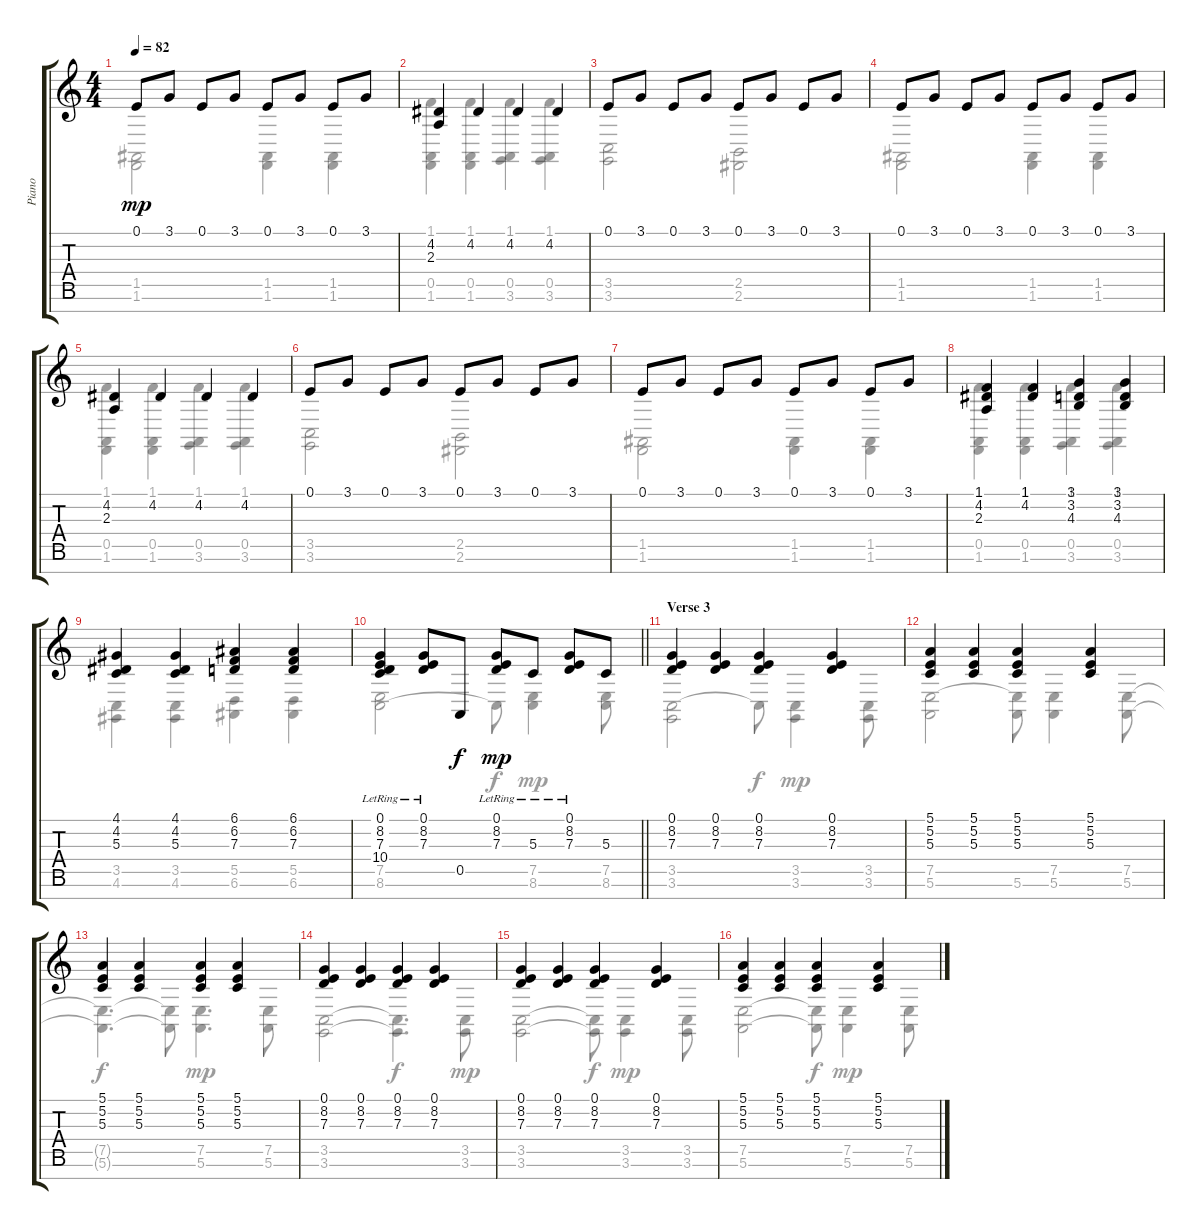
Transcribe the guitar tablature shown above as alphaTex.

\track ("Piano" "Piano") {instrument acousticgrandpiano}
\staff {score tabs}
\tuning (E4 B3 G3 D3 A2 E2 B1) {hide}
\voice
\ts (4 4)
\tempo 82
\clef g2
\ks c
0.1.8{dy mp} 3.1.8 0.1.8 3.1.8 0.1.8 3.1.8 0.1.8 3.1.8 |
(4.2 2.3).4 4.2.4 4.2.4 4.2.4 |
0.1.8 3.1.8 0.1.8 3.1.8 0.1.8 3.1.8 0.1.8 3.1.8 |
0.1.8 3.1.8 0.1.8 3.1.8 0.1.8 3.1.8 0.1.8 3.1.8 |
(4.2 2.3).4 4.2.4 4.2.4 4.2.4 |
0.1.8 3.1.8 0.1.8 3.1.8 0.1.8 3.1.8 0.1.8 3.1.8 |
0.1.8 3.1.8 0.1.8 3.1.8 0.1.8 3.1.8 0.1.8 3.1.8 |
(1.1 4.2 2.3).4 (1.1 4.2).4 (3.1 3.2 4.3).4 (3.1 3.2 4.3).4 |
(4.1 4.2 5.3).4 (4.1 4.2 5.3).4 (6.1 6.2 7.3).4 (6.1 6.2 7.3).4 |
\barLineRight lightlight
(0.1{lr} 8.2{lr} 7.3{lr} 10.4{lr}).4 (0.1{lr} 8.2{lr} 7.3{lr}).8 0.5.8{dy f} (0.1{lr} 8.2{lr} 7.3{lr}).8{dy mp} 5.3{lr}.8 (0.1{lr} 8.2{lr} 7.3{lr}).8 5.3.8 |
\section ("" "Verse 3")
(0.1 8.2 7.3).4 (0.1 8.2 7.3).4 (0.1 8.2 7.3).4 (0.1 8.2 7.3).4 |
(5.1 5.2 5.3).4 (5.1 5.2 5.3).4 (5.1 5.2 5.3).4 (5.1 5.2 5.3).4 |
(5.1 5.2 5.3).4 (5.1 5.2 5.3).4 (5.1 5.2 5.3).4 (5.1 5.2 5.3).4 |
(0.1 8.2 7.3).4 (0.1 8.2 7.3).4 (0.1 8.2 7.3).4 (0.1 8.2 7.3).4 |
(0.1 8.2 7.3).4 (0.1 8.2 7.3).4 (0.1 8.2 7.3).4 (0.1 8.2 7.3).4 |
(5.1 5.2 5.3).4 (5.1 5.2 5.3).4 (5.1 5.2 5.3).4 (5.1 5.2 5.3).4
\voice
\clef g2
\ottava regular
\simile none
\ks c
(1.5 1.6).2{dy mp} (1.5 1.6).4 (1.5 1.6).4 |
(1.1 0.5 1.6).4 (1.1 0.5 1.6).4 (1.1 0.5 3.6).4 (1.1 0.5 3.6).4 |
(3.5 3.6).2 (2.5 2.6).2 |
(1.5 1.6).2 (1.5 1.6).4 (1.5 1.6).4 |
(1.1 0.5 1.6).4 (1.1 0.5 1.6).4 (1.1 0.5 3.6).4 (1.1 0.5 3.6).4 |
(3.5 3.6).2 (2.5 2.6).2 |
(1.5 1.6).2 (1.5 1.6).4 (1.5 1.6).4 |
(1.1 0.5 1.6).4 (1.1 0.5 1.6).4 (1.1 0.5 3.6).4 (1.1 0.5 3.6).4 |
(3.5 4.6).4 (3.5 4.6).4 (5.5 6.6).4 (5.5 6.6).4 |
\barLineRight lightlight
(7.5 8.6).2 8.6{t}.8{dy f} (7.5 8.6).4{dy mp} (7.5 8.6).8 |
(3.5 3.6).2 3.5{t}.8{dy f} (3.5 3.6).4{dy mp} (3.5 3.6).8 |
(7.5 5.6).2 (7.5{t} 5.6).8 (7.5 5.6).4 (7.5 5.6).8 |
(7.5{t} 5.6{t}).4{d dy f} (7.5{t} 5.6{t}).8 (7.5 5.6).4{d dy mp} (7.5 5.6).8 |
(3.5 3.6).2 (3.5{t} 3.6{t}).4{d dy f} (3.5 3.6).8{dy mp} |
(3.5 3.6).2 (3.5{t} 3.6{t}).8{dy f} (3.5 3.6).4{dy mp} (3.5 3.6).8 |
(7.5 5.6).2 (7.5{t} 5.6{t}).8{dy f} (7.5 5.6).4{dy mp} (7.5 5.6).8
